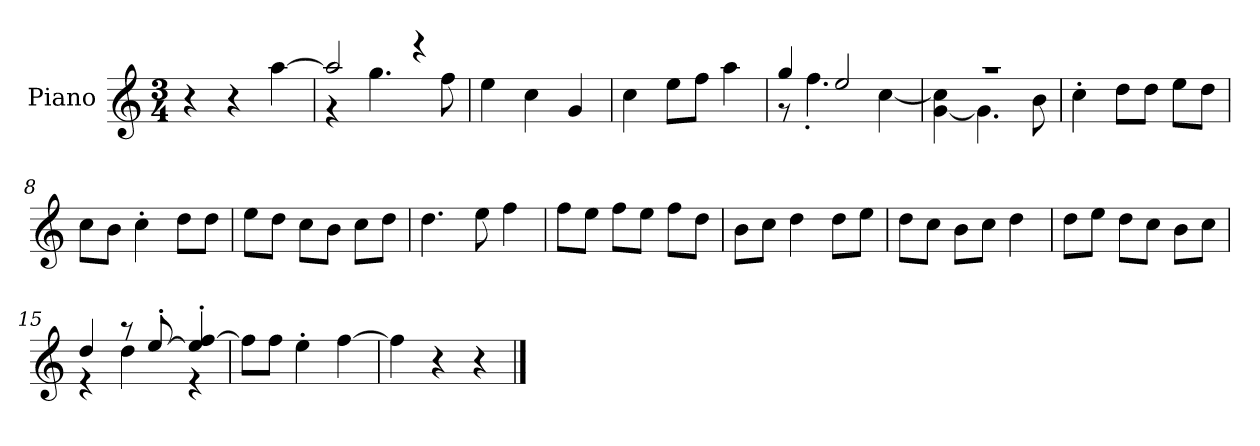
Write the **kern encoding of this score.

**kern
*part1
*staff1
*I"Piano
*I'P-no
*clefG2
*k[]
*M3/4
*MM178
=1
4r
4r
[4aa\
=2
*^
2aa/]	4r
.	4.gg\
4r	.
.	8ff\
*v	*v
=3
4ee\
4cc\
4g/
=4
4cc\
8ee\L
8ff\J
4aa\
=5
*^
4gg/	8r
.	4.ff'\
2ee/	.
.	[4cc\
=6	=6
2.r	[4g\ 4cc\]
.	4.g\]
.	8b\
*v	*v
=7
4cc'\
8dd\L
8dd\J
8ee\L
8dd\J
=8
8cc\L
8b\J
4cc'\
8dd\L
8dd\J
!!LO:LB:g=z
=9
8ee\L
8dd\J
8cc\L
8b\J
8cc\L
8dd\J
=10
4.dd\
8ee\
4ff\
=11
8ff\L
8ee\J
8ff\L
8ee\J
8ff\L
8dd\J
=12
8b\L
8cc\J
4dd\
8dd\L
8ee\J
=13
8dd\L
8cc\J
8b\L
8cc\J
4dd\
=14
8dd\L
8ee\J
8dd\L
8cc\J
8b\L
8cc\J
=15
*^
4dd/	4r
8r	4dd\
[8ee'/	.
4ee/]' [4ff/'	4r
*v	*v
=16
8ff\L]
8ff\J
4ee'\
[4ff\
!!LO:LB:g=z
=17
4ff\]
4r
4r
==
*-
